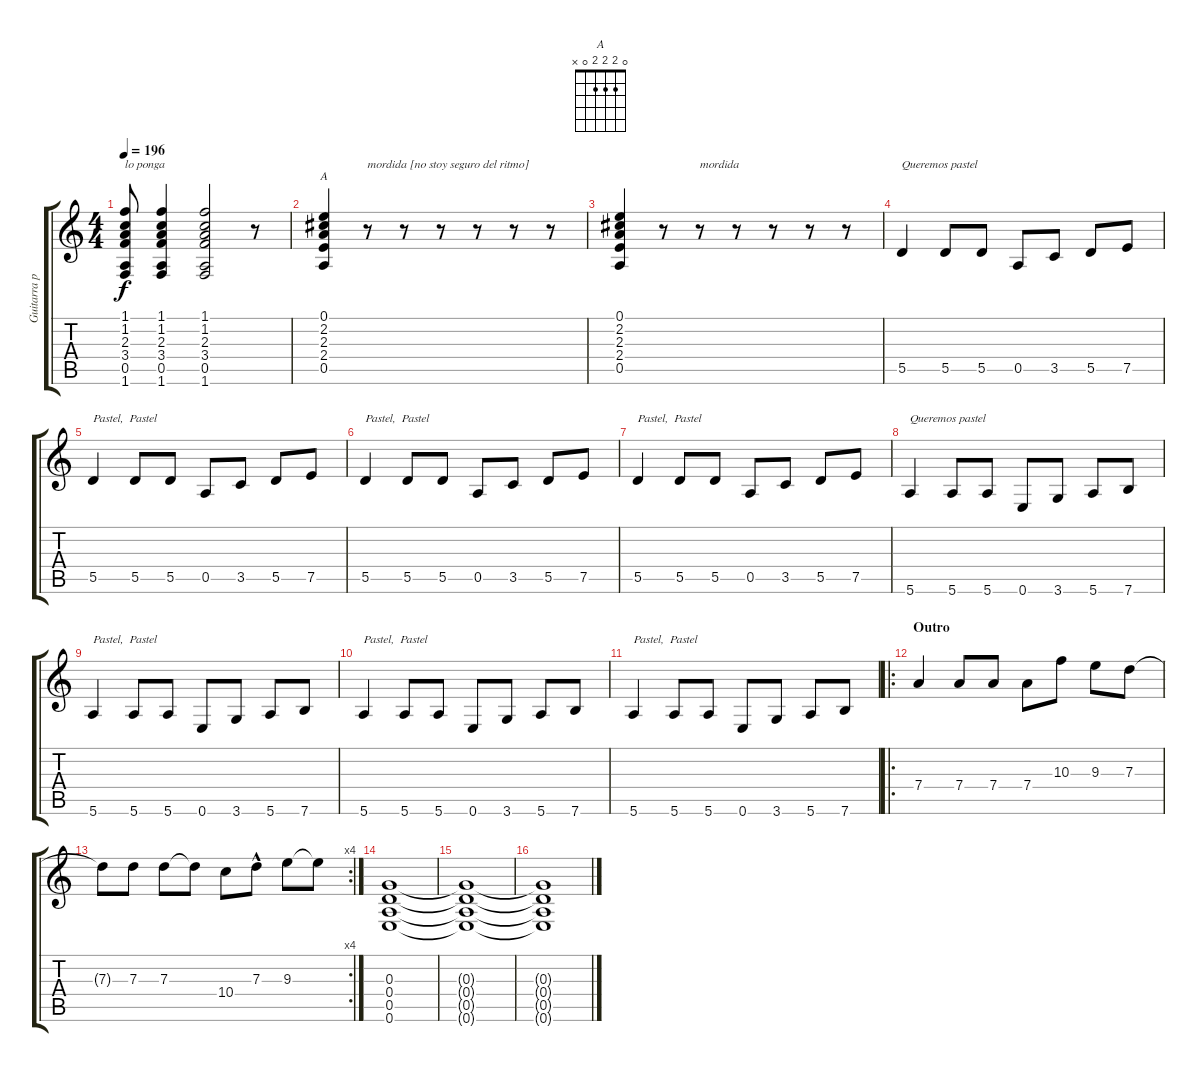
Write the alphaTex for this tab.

\track ("Guitarra principal" "Guitarra p") {instrument distortionguitar}
\staff {score tabs}
\tuning (E4 B3 G3 D3 A2 E2) {hide}
\chord ("A" 0 2 2 2 0 x)
\ts (4 4)
\tempo 196
\clef g2
\ks c
(1.1 1.2 2.3 3.4 0.5 1.6).8{txt "lo ponga" dy f} (1.1 1.2 2.3 3.4 0.5 1.6).4 (1.1 1.2 2.3 3.4 0.5 1.6).2 r.8 |
(0.1 2.2 2.3 2.4 0.5).4{ch "A"} r.8{txt "mordida [no stoy seguro del ritmo]"} r.8 r.8 r.8 r.8 r.8 |
(0.1 2.2 2.3 2.4 0.5).4 r.8 r.8{txt "mordida"} r.8 r.8 r.8 r.8 |
5.5.4{txt "Queremos pastel"} 5.5.8 5.5.8 0.5.8 3.5.8 5.5.8 7.5.8 |
5.5.4{txt "Pastel,  Pastel"} 5.5.8 5.5.8 0.5.8 3.5.8 5.5.8 7.5.8 |
5.5.4{txt "Pastel,  Pastel"} 5.5.8 5.5.8 0.5.8 3.5.8 5.5.8 7.5.8 |
5.5.4{txt "Pastel,  Pastel"} 5.5.8 5.5.8 0.5.8 3.5.8 5.5.8 7.5.8 |
5.6.4{txt "Queremos pastel"} 5.6.8 5.6.8 0.6.8 3.6.8 5.6.8 7.6.8 |
5.6.4{txt "Pastel,  Pastel"} 5.6.8 5.6.8 0.6.8 3.6.8 5.6.8 7.6.8 |
5.6.4{txt "Pastel,  Pastel"} 5.6.8 5.6.8 0.6.8 3.6.8 5.6.8 7.6.8 |
5.6.4{txt "Pastel,  Pastel"} 5.6.8 5.6.8 0.6.8 3.6.8 5.6.8 7.6.8 |
\ro
\section ("" "Outro")
7.4.4 7.4.8 7.4.8 7.4.8 10.3.8 9.3.8 7.3.8 |
\rc 4
7.3{t}.8 7.3.8 7.3.8 7.3{t}.8 10.4.8 7.3{hac}.8 9.3.8 9.3{t}.8 |
(0.3 0.4 0.5 0.6).1 |
(0.3{t} 0.4{t} 0.5{t} 0.6{t}).1 |
(0.3{t} 0.4{t} 0.5{t} 0.6{t}).1
